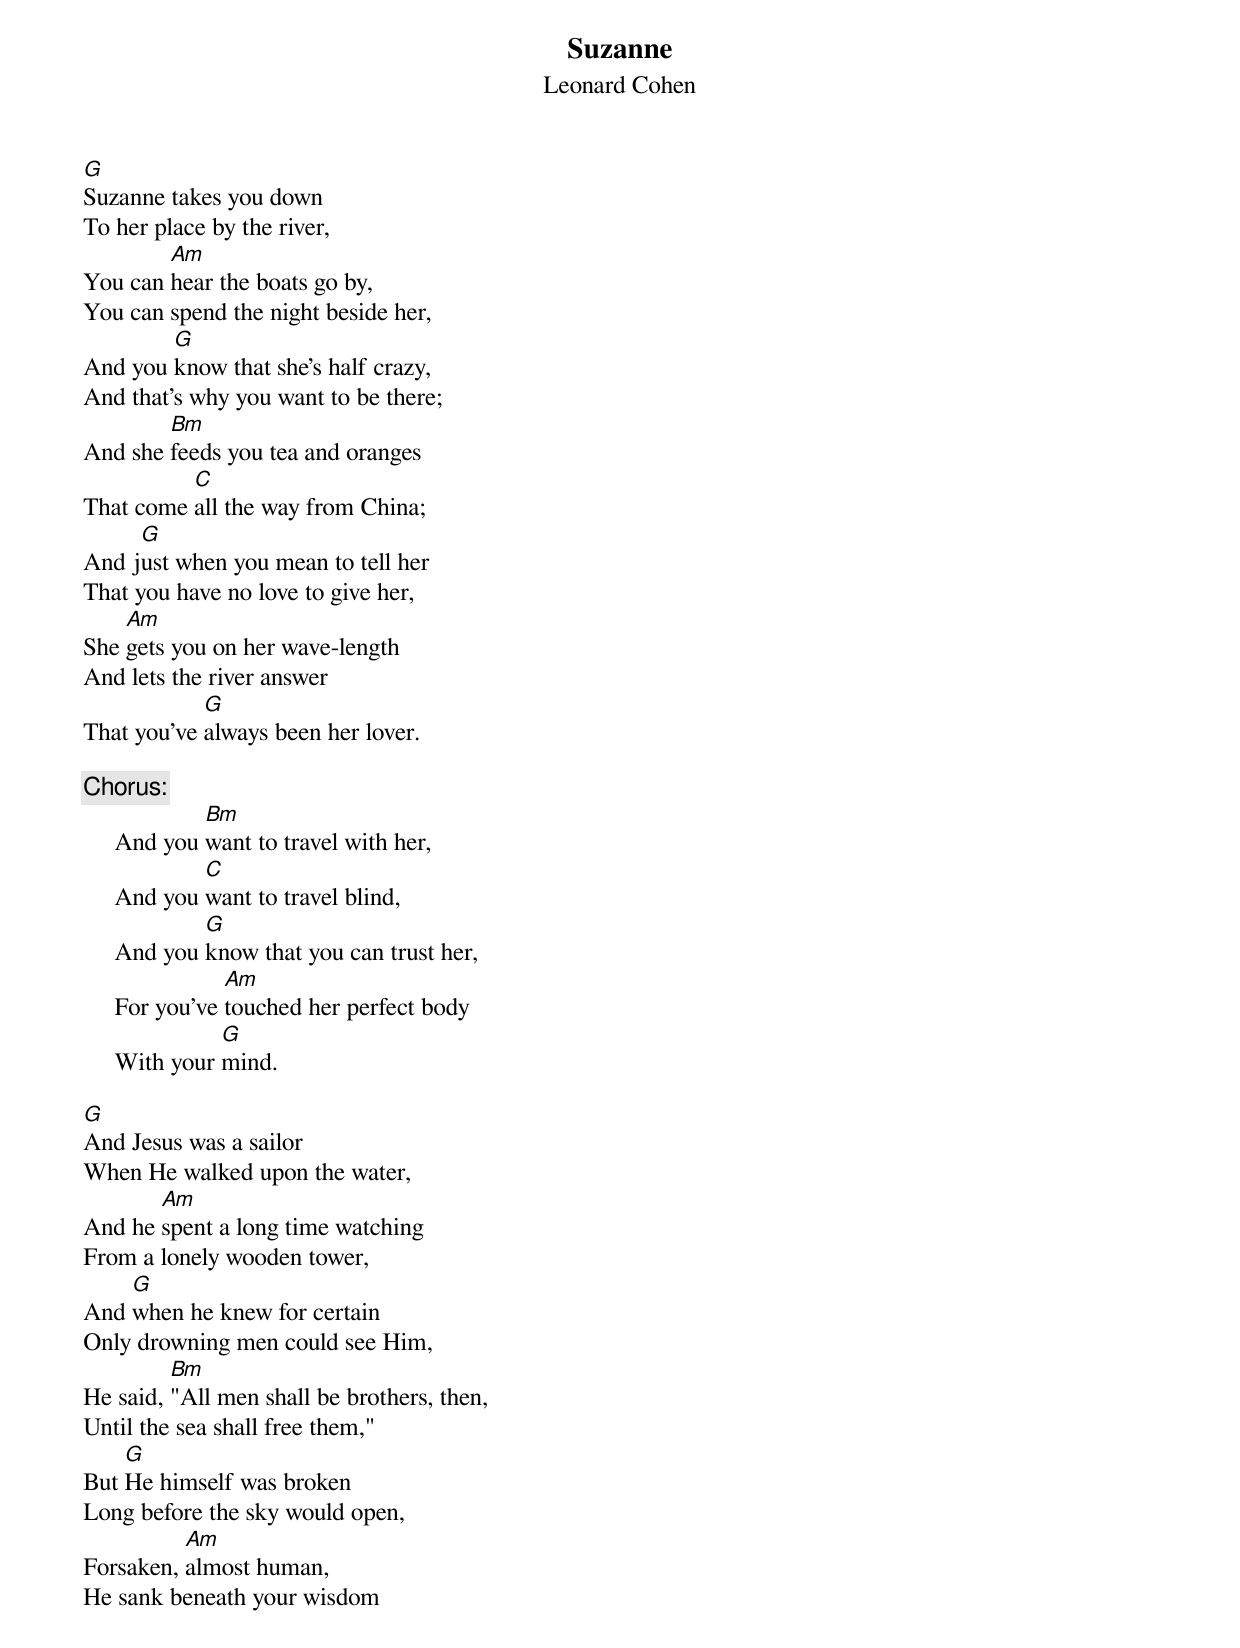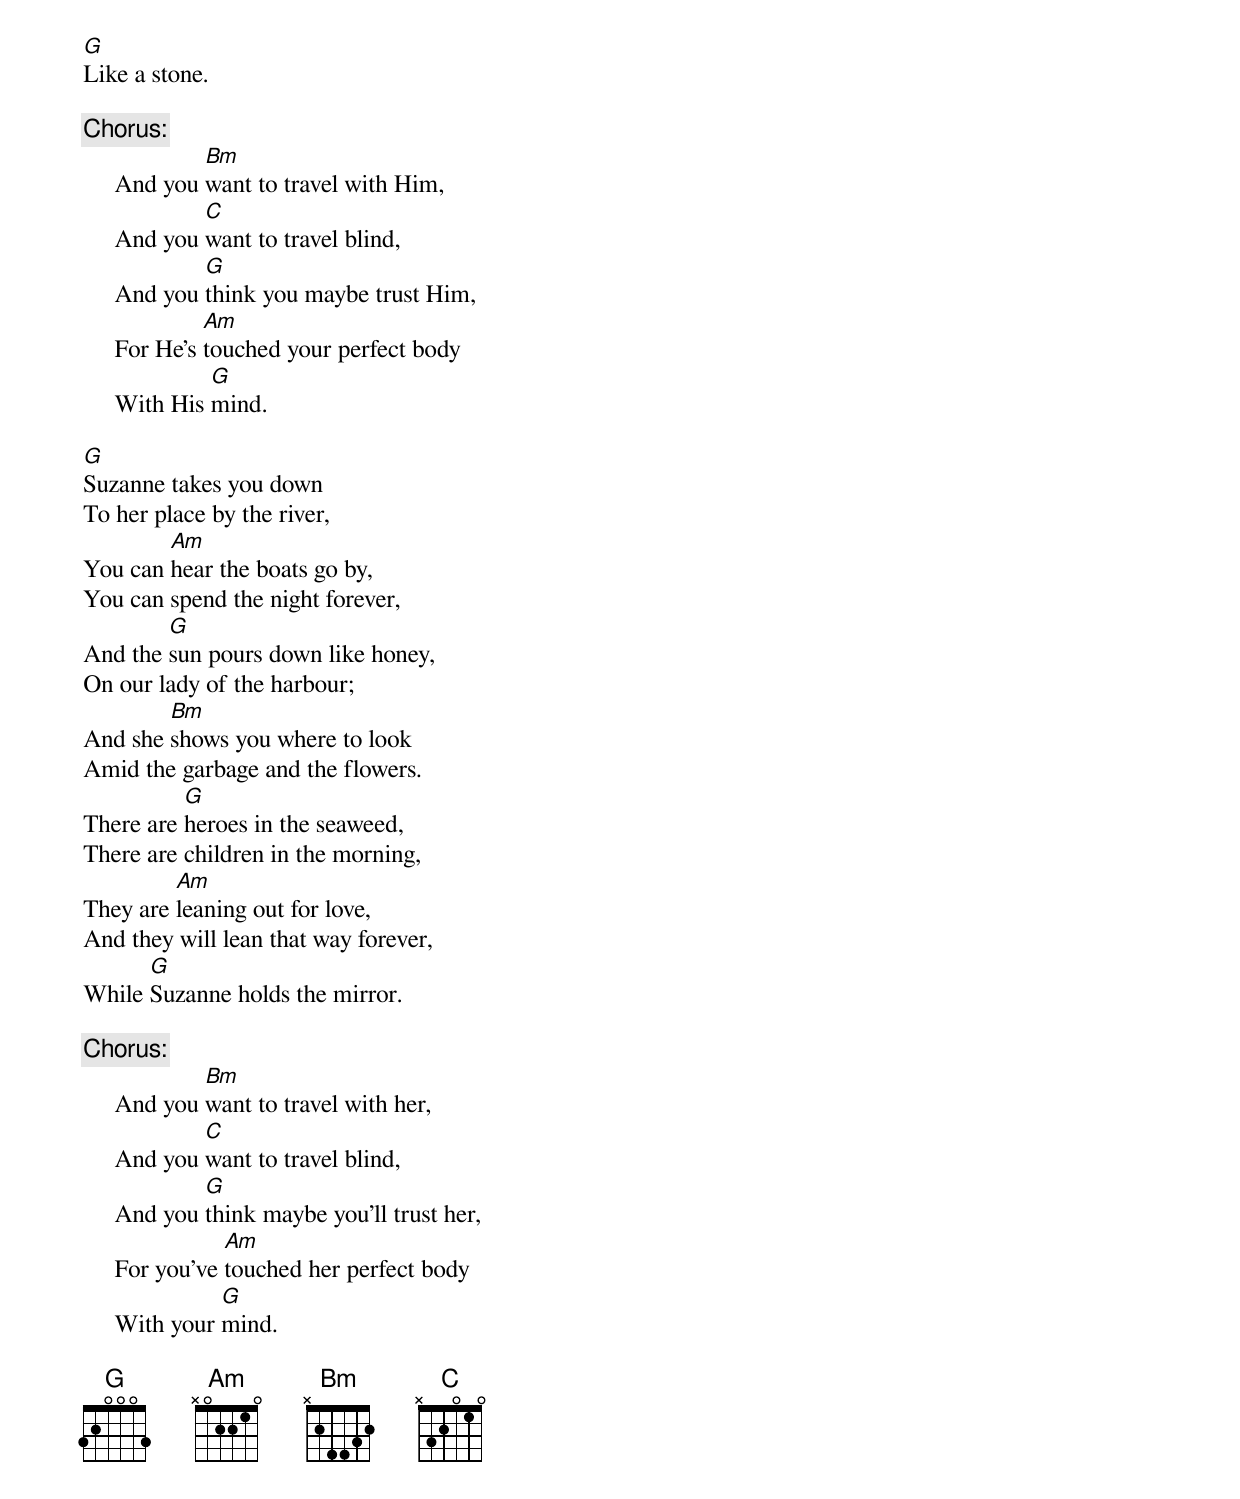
{title:Suzanne}
{st:Leonard Cohen}
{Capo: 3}
[G]Suzanne takes you down
To her place by the river,
You can [Am]hear the boats go by,
You can spend the night beside her,
And you [G]know that she's half crazy,
And that's why you want to be there;
And she [Bm]feeds you tea and oranges
That come [C]all the way from China;
And j[G]ust when you mean to tell her
That you have no love to give her,
She [Am]gets you on her wave-length
And lets the river answer
That you've [G]always been her lover.

     {c:Chorus:}
     And you [Bm]want to travel with her,
     And you [C]want to travel blind,
     And you [G]know that you can trust her,
     For you've [Am]touched her perfect body
     With your [G]mind.

[G]And Jesus was a sailor
When He walked upon the water,
And he [Am]spent a long time watching
From a lonely wooden tower,
And [G]when he knew for certain
Only drowning men could see Him,
He said, [Bm]"All men shall be brothers, then,
Until the sea shall free them,"
But [G]He himself was broken
Long before the sky would open,
Forsaken, [Am]almost human,
He sank beneath your wisdom
[G]Like a stone.

     {c:Chorus:}
     And you [Bm]want to travel with Him,
     And you [C]want to travel blind,
     And you [G]think you maybe trust Him,
     For He's [Am]touched your perfect body
     With His [G]mind.

[G]Suzanne takes you down
To her place by the river,
You can [Am]hear the boats go by,
You can spend the night forever,
And the [G]sun pours down like honey,
On our lady of the harbour;
And she [Bm]shows you where to look
Amid the garbage and the flowers.
There are [G]heroes in the seaweed,
There are children in the morning,
They are [Am]leaning out for love,
And they will lean that way forever,
While [G]Suzanne holds the mirror.

     {c:Chorus:}
     And you [Bm]want to travel with her,
     And you [C]want to travel blind,
     And you [G]think maybe you'll trust her,
     For you've [Am]touched her perfect body
     With your [G]mind.

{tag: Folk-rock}
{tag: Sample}
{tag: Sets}
